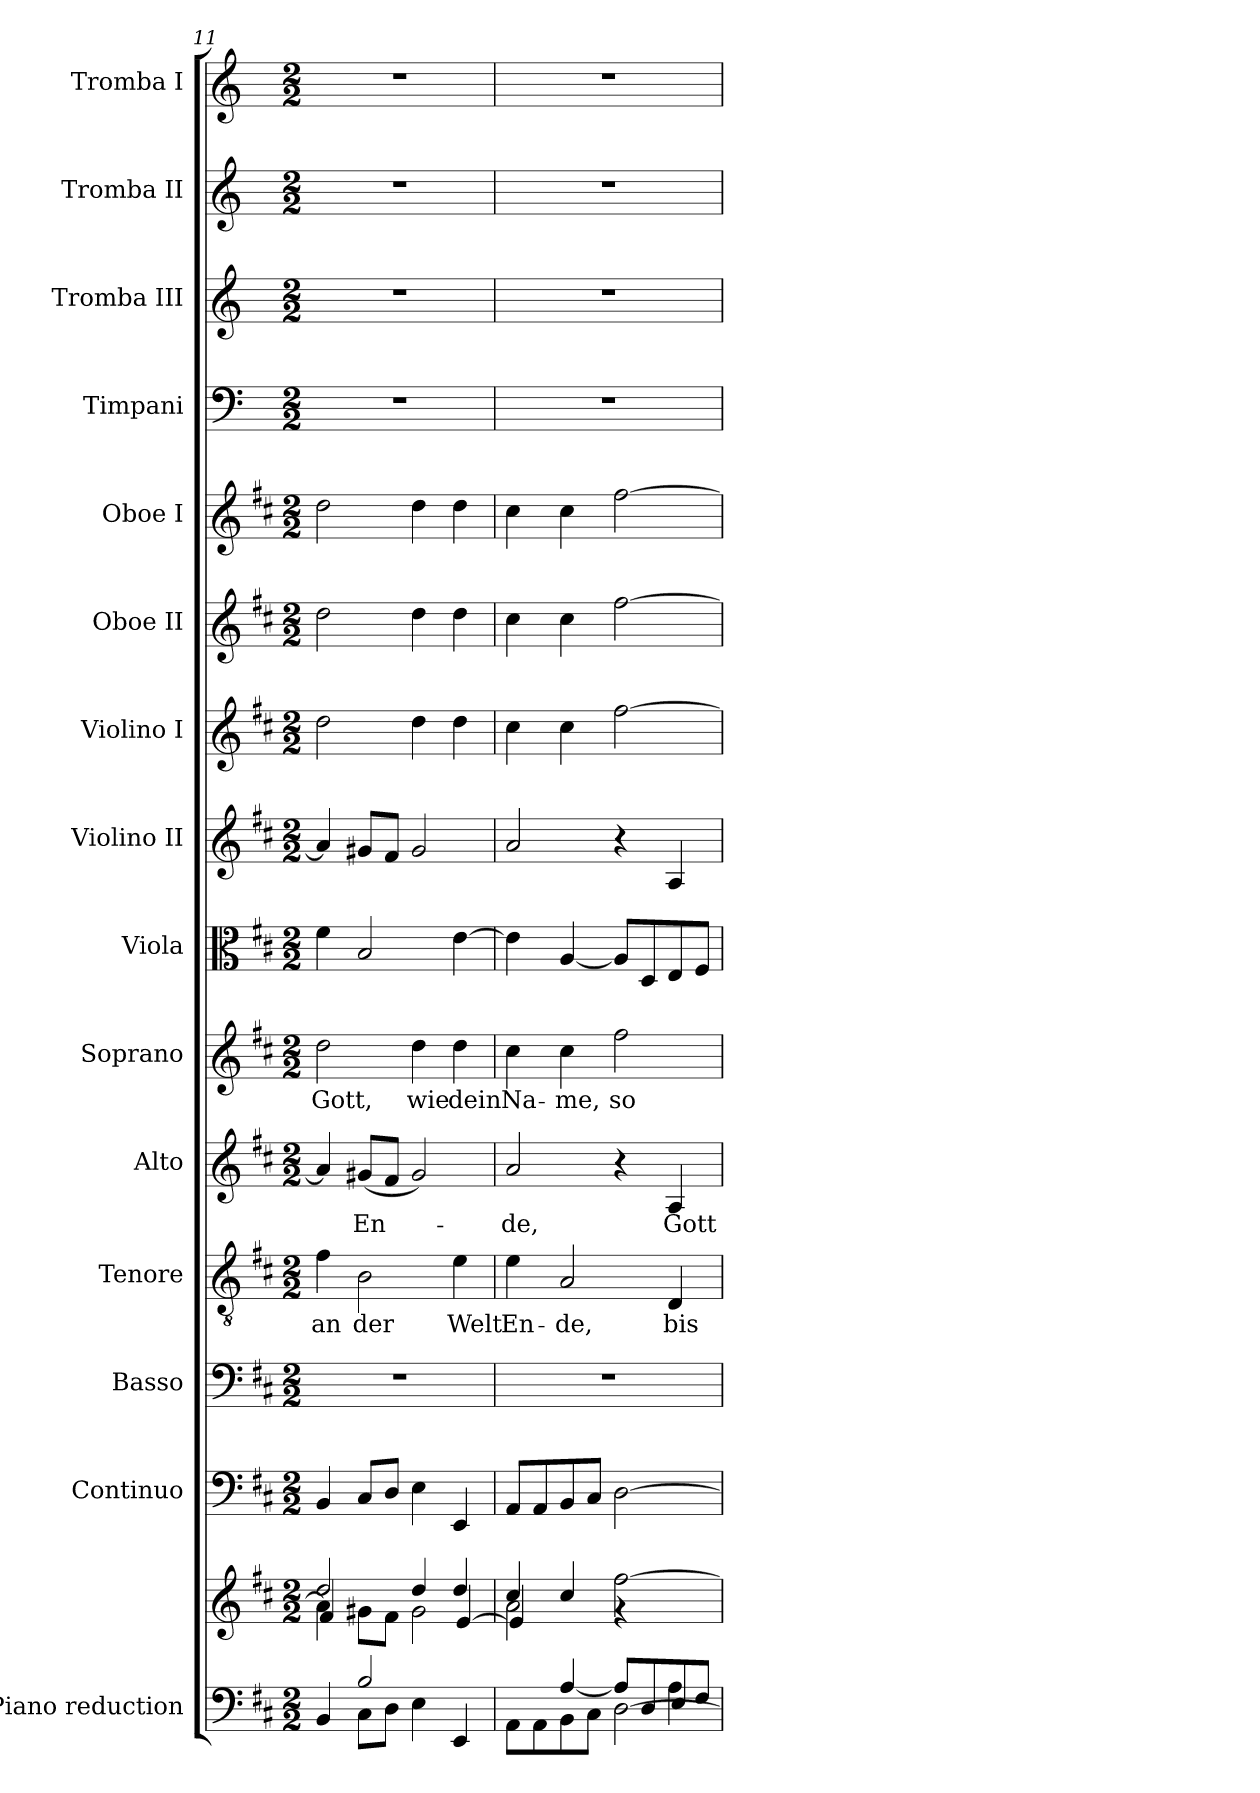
**kern	**kern	**kern	**kern	**kern	**text	**kern	**text	**kern	**text	**kern	**kern	**kern	**kern	**kern	**kern	**kern	**kern	**kern
*part15	*part15	*part14	*part13	*part12	*part12	*part11	*part11	*part10	*part10	*part9	*part8	*part7	*part6	*part5	*part4	*part3	*part2	*part1
*staff16	*staff15	*staff14	*staff13	*staff12	*staff12	*staff11	*staff11	*staff10	*staff10	*staff9	*staff8	*staff7	*staff6	*staff5	*staff4	*staff3	*staff2	*staff1
*I"Piano reduction	*	*I"Continuo	*I"Basso	*I"Tenore	*	*I"Alto	*	*I"Soprano	*	*I"Viola	*I"Violino II	*I"Violino I	*I"Oboe II	*I"Oboe I	*I"Timpani	*I"Tromba III	*I"Tromba II	*I"Tromba I
*I'Pno	*	*	*	*	*	*	*	*	*	*I'Vla	*I'Vln	*I'Vln	*I'Ob	*I'Ob	*I'Timp	*	*	*
*clefF4	*clefG2	*clefF4	*clefF4	*clefGv2	*	*clefG2	*	*clefG2	*	*clefC3	*clefG2	*clefG2	*clefG2	*clefG2	*clefF4	*clefG2	*clefG2	*clefG2
*	*	*	*	*	*	*	*	*	*	*	*	*	*	*	*	*ITrd-1c-2	*ITrd-1c-2	*ITrd-1c-2
*k[f#c#]	*k[f#c#]	*k[f#c#]	*k[f#c#]	*k[f#c#]	*	*k[f#c#]	*	*k[f#c#]	*	*k[f#c#]	*k[f#c#]	*k[f#c#]	*k[f#c#]	*k[f#c#]	*k[]	*k[f#c#]	*k[f#c#]	*k[f#c#]
*M2/2	*M2/2	*M2/2	*M2/2	*M2/2	*	*M2/2	*	*M2/2	*	*M2/2	*M2/2	*M2/2	*M2/2	*M2/2	*M2/2	*M2/2	*M2/2	*M2/2
=11	=11	=11	=11	=11	=11	=11	=11	=11	=11	=11	=11	=11	=11	=11	=11	=11	=11	=11
*^	*^	*	*	*	*	*	*	*	*	*	*	*	*	*	*	*	*	*
*	*	*	*^	*	*	*	*	*	*	*	*	*	*	*	*	*	*	*	*	*
!	!	!	!	!	!	!	!	!LO:LY:b	!	!	!	!LO:LY:b	!	!	!	!	!	!	!	!	!
4ryy	4BB/	2dd/	4a\]	4f#/	4BB/	1r	4f#\	an	4a/]	.	2dd\	Gott,	4f#\	4a/]	2dd\	2dd\	2dd\	1r	1r	1r	1r
!	!	!	!	!	!	!	!	!LO:LY:b	!	!LO:LY:b	!	!	!	!	!	!	!	!	!	!	!
2B/	8C#\L	.	8g#X\L	2ryy	8C#/L	.	2B\	der	(8g#X/L	En-	.	.	2B/	8g#X/L	.	.	.	.	.	.	.
.	8D\J	.	8f#\J	.	8D/J	.	.	.	8f#/J	.	.	.	.	8f#/J	.	.	.	.	.	.	.
!	!	!	!	!	!	!	!	!	!	!	!	!LO:LY:b	!	!	!	!	!	!	!	!	!
.	4E\	4dd/	2g#\	.	4E\	.	.	.	2g#/)	.	4dd\	wie	.	2g#/	4dd\	4dd\	4dd\	.	.	.	.
!	!	!	!	!	!	!	!	!LO:LY:b	!	!	!	!LO:LY:b	!	!	!	!	!	!	!	!	!
4ryy	4EE/	4dd/	.	[4e/	4EE/	.	4e\	Welt	.	.	4dd\	dein	[4e\	.	4dd\	4dd\	4dd\	.	.	.	.
=12	=12	=12	=12	=12	=12	=12	=12	=12	=12	=12	=12	=12	=12	=12	=12	=12	=12	=12	=12	=12	=12
*	*^	*	*	*	*	*	*	*	*	*	*	*	*	*	*	*	*	*	*	*	*
!	!	!	!	!	!	!	!	!	!LO:LY:b	!	!LO:LY:b	!	!LO:LY:b	!	!	!	!	!	!	!	!	!
2.ryy	4ryy	8AA\L	4cc#/	2a\	4e/]	8AA/L	1r	4e\	En-	2a/	-de,	4cc#\	Na-	4e\]	2a/	4cc#\	4cc#\	4cc#\	1r	1r	1r	1r
.	.	8AA\	.	.	.	8AA/	.	.	.	.	.	.	.	.	.	.	.	.	.	.	.	.
!	!	!	!	!	!	!	!	!	!LO:LY:b	!	!	!	!LO:LY:b	!	!	!	!	!	!	!	!	!
.	[4A/	8BB\	4cc#/	.	2.ryy	8BB/	.	2A/	-de,	.	.	4cc#\	-me,	[4A/	.	4cc#\	4cc#\	4cc#\	.	.	.	.
.	.	8C#\J	.	.	.	8C#/J	.	.	.	.	.	.	.	.	.	.	.	.	.	.	.	.
!	!	!	!	!	!	!	!	!	!	!	!	!	!LO:LY:b	!	!	!	!	!	!	!	!	!
.	8A/L]	[2D\	[>2ff#\	4r	.	[2D\	.	.	.	4r	.	2ff#\	so	8A/L]	4r	[2ff#\	[2ff#\	[2ff#\	.	.	.	.
.	8D/	.	.	.	.	.	.	.	.	.	.	.	.	8D/	.	.	.	.	.	.	.	.
!	!	!	!	!	!	!	!	!	!LO:LY:b	!	!LO:LY:b	!	!	!	!	!	!	!	!	!	!	!
4A\	8E/	.	.	4ryy	.	.	.	4D/	bis	4A/	Gott	.	.	8E/	4A/	.	.	.	.	.	.	.
.	8F#/J	.	.	.	.	.	.	.	.	.	.	.	.	8F#/J	.	.	.	.	.	.	.	.
*v	*v	*v	*	*	*	*	*	*	*	*	*	*	*	*	*	*	*	*	*	*	*	*
*	*v	*v	*v	*	*	*	*	*	*	*	*	*	*	*	*	*	*	*	*	*
=	=	=	=	=	=	=	=	=	=	=	=	=	=	=	=	=	=	=
*-	*-	*-	*-	*-	*-	*-	*-	*-	*-	*-	*-	*-	*-	*-	*-	*-	*-	*-
